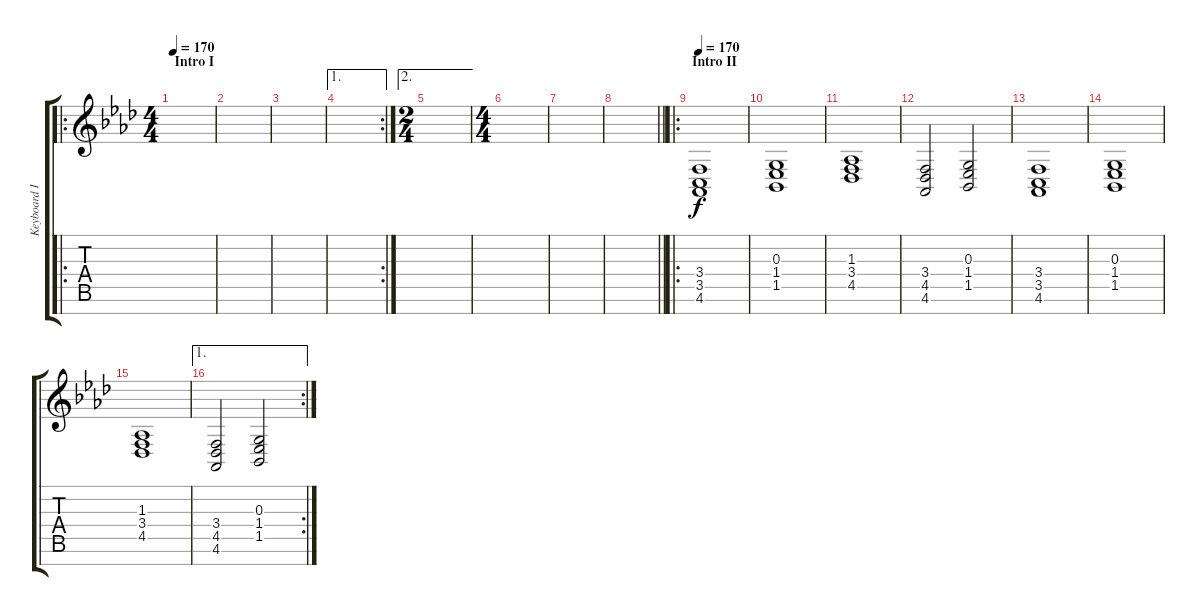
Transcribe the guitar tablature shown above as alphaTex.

\track ("Keyboard III" "Keyboard I") {instrument pad2warm}
\staff {score tabs}
\tuning (E4 B3 G3 D3 A2 E2 B1) {hide}
\ro
\ts (4 4)
\section ("" "Intro I")
\tempo 170
\tempo 130
\tempo 170
\clef g2
\ks ab
|
|
|
\ae 1
\rc 2
|
\ae 2
\ts (2 4)
|
\ts (4 4)
|
|
\barLineRight lightlight
|
\ro
\section ("" "Intro II")
\tempo 170
(3.4 3.5 4.6).1 |
(0.3 1.4 1.5).1 |
(1.3 3.4 4.5).1 |
(3.4 4.5 4.6).2 (0.3 1.4 1.5).2 |
(3.4 3.5 4.6).1 |
(0.3 1.4 1.5).1 |
(1.3 3.4 4.5).1 |
\ae 1
\rc 2
(3.4 4.5 4.6).2 (0.3 1.4 1.5).2
